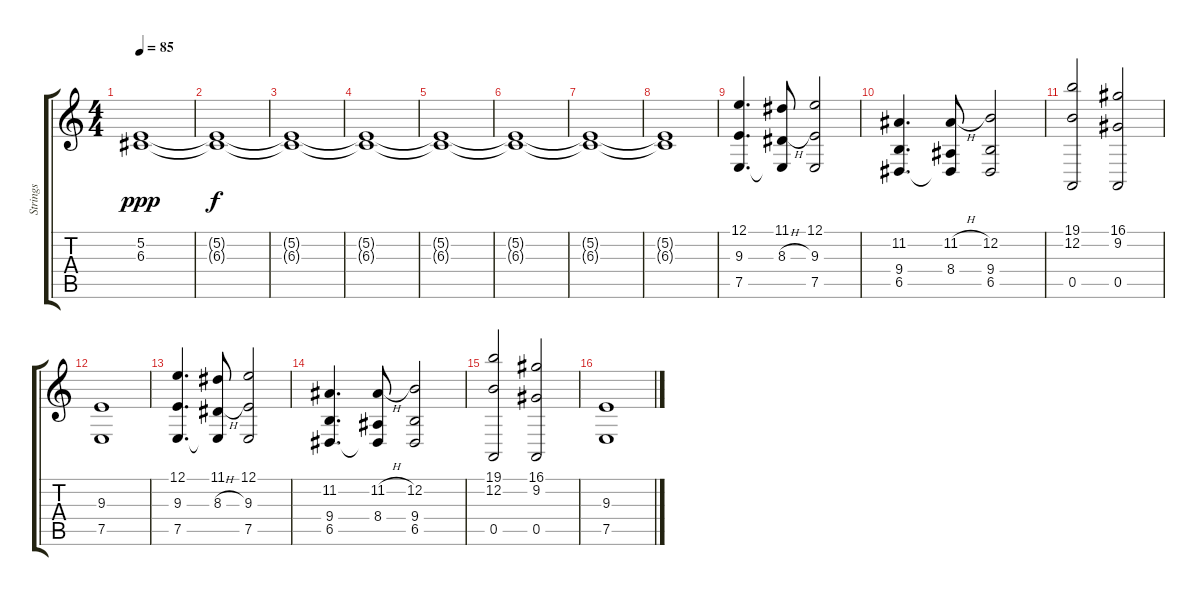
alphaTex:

\track ("Strings" "Strings") {instrument stringensemble2}
\staff {score tabs}
\tuning (E4 B3 G3 D3 A2 E2) {hide}
\ts (4 4)
\tempo 85
\clef g2
\ks c
(5.2 6.3).1{dy ppp volume 5} |
(5.2{t} 6.3{t}).1{dy f} |
(5.2{t} 6.3{t}).1 |
(5.2{t} 6.3{t}).1 |
(5.2{t} 6.3{t}).1 |
(5.2{t} 6.3{t}).1{volume 7} |
(5.2{t} 6.3{t}).1 |
(5.2{t} 6.3{t}).1 |
(12.1 9.3 7.5).4{d} (11.1 8.3{h} 7.5{t}).8 (12.1 9.3 7.5).2 |
(11.2 9.4 6.5).4{d} (11.2{h} 8.4 6.5{t}).8 (12.2 9.4 6.5).2 |
(19.1 12.2 0.5).2 (16.1 9.2 0.5).2 |
(9.3 7.5).1 |
(12.1 9.3 7.5).4{d} (11.1 8.3{h} 7.5{t}).8 (12.1 9.3 7.5).2 |
(11.2 9.4 6.5).4{d} (11.2{h} 8.4 6.5{t}).8 (12.2 9.4 6.5).2 |
(19.1 12.2 0.5).2 (16.1 9.2 0.5).2 |
(9.3 7.5).1
